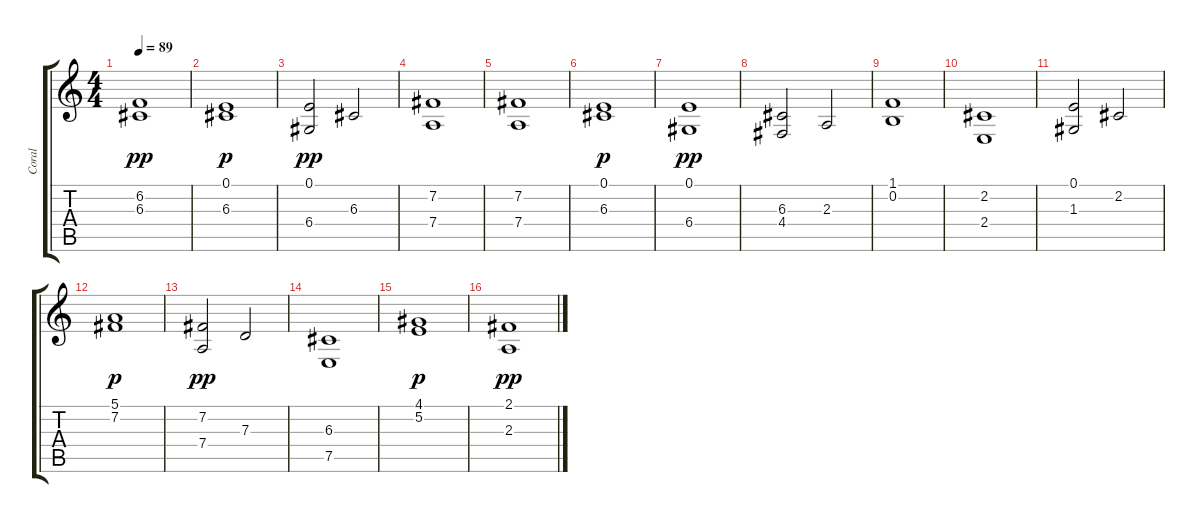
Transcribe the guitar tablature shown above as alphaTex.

\track ("Coral          " "Coral     ") {instrument voiceoohs}
\staff {score tabs}
\tuning (E4 B3 G3 D3 A2 E2) {hide}
\ts (4 4)
\tempo 89
\clef g2
\ks c
(6.2 6.3).1{dy pp} |
(0.1 6.3).1{dy p} |
(0.1 6.4).2{dy pp} 6.3.2 |
(7.2 7.4).1 |
(7.2 7.4).1 |
(0.1 6.3).1{dy p} |
(0.1 6.4).1{dy pp} |
(6.3 4.4).2 2.3.2 |
(1.1 0.2).1 |
(2.2 2.4).1 |
(0.1 1.3).2 2.2.2 |
(5.1 7.2).1{dy p} |
(7.2 7.4).2{dy pp} 7.3.2 |
(6.3 7.5).1 |
(4.1 5.2).1{dy p} |
(2.1 2.3).1{dy pp}
